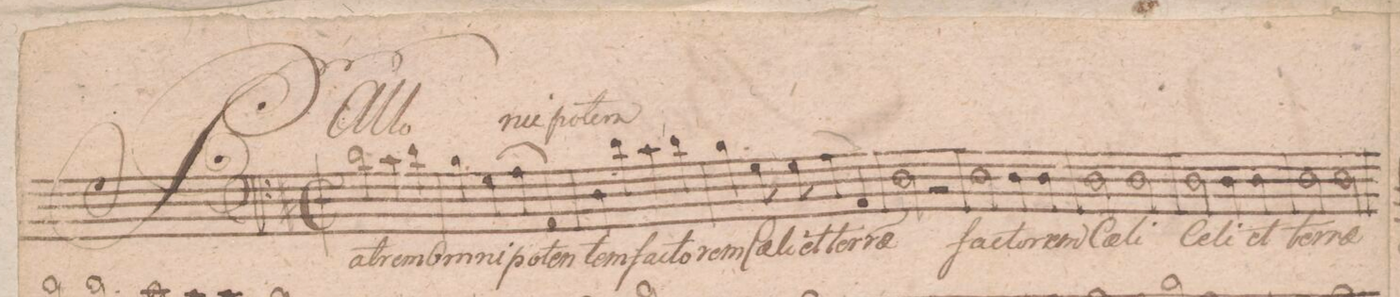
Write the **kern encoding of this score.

**kern	**text	**dynam
*I"Baſso.	*	*
*clefF4	*	*
*k[f#c#]	*	*
*met(c|)	*	*
*M2/2	*	*
*2\right	*	*
2d\	Pat-	.
4c#\	-rem	.
4d\	om-	.
=2	=2	=2
4B\	-ni-	.
4G\	-po-	.
(4A\	-ten-	.
4AA/)	.	.
=3	=3	=3
4D\	-tem	.
4d\	fac-	.
4c#\	-to-	.
4d\	-rem	.
=4	=4	=4
4B\	Cae-	.
8G\	-li	.
8G\	et	.
(4A\	ter-	.
4AA/)	.	.
=5	=5	=5
2D\	-rae	.
2r	.	.
=6	=6	=6
2D\	fac-	.
4D\	-to-	.
4D\	-rem	.
=7	=7	=7
2D\	Cae-	.
2D\	-li	.
=8	=8	=8
2D\	Cae-	.
4D\	-li	.
4D\	et	.
=9	=9	=9
2D\	ter-	.
2D\	-rae	.
=10	=10	=10
*-	*-	*-
